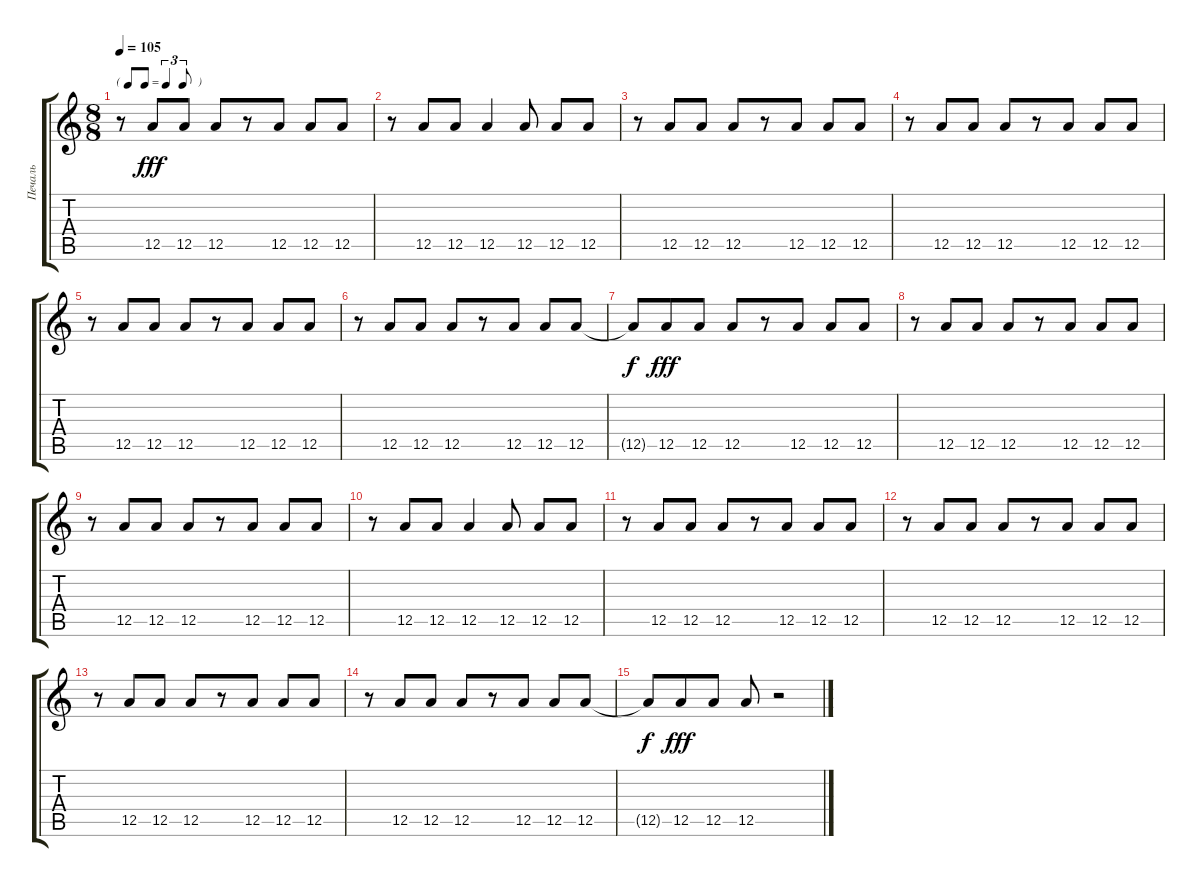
\track ("Печаль" "Печаль") {instrument electricguitarmuted}
\staff {score tabs}
\tuning (E4 B3 G3 D3 A2 E2) {hide}
\ts (8 8)
\tf triplet8th
\tempo 105
\clef g2
\ks c
r.8{dy fff} 12.5.8 12.5.8 12.5.8 r.8 12.5.8 12.5.8 12.5.8 |
r.8 12.5.8 12.5.8 12.5.4 12.5.8 12.5.8 12.5.8 |
r.8 12.5.8 12.5.8 12.5.8 r.8 12.5.8 12.5.8 12.5.8 |
r.8 12.5.8 12.5.8 12.5.8 r.8 12.5.8 12.5.8 12.5.8 |
r.8 12.5.8 12.5.8 12.5.8 r.8 12.5.8 12.5.8 12.5.8 |
r.8 12.5.8 12.5.8 12.5.8{volume 13} r.8 12.5.8 12.5.8 12.5.8{volume 13} |
12.5{t}.8{dy f} 12.5.8{dy fff volume 13} 12.5.8{volume 13} 12.5.8{volume 12} r.8 12.5.8{volume 12} 12.5.8{volume 12} 12.5.8{volume 12} |
r.8 12.5.8{volume 12} 12.5.8{volume 11} 12.5.8 r.8 12.5.8{volume 11} 12.5.8{volume 10} 12.5.8{volume 10} |
r.8 12.5.8{volume 10} 12.5.8 12.5.8{volume 10} r.8 12.5.8{volume 10} 12.5.8{volume 10} 12.5.8{volume 9} |
r.8 12.5.8{volume 9} 12.5.8{volume 8} 12.5.4 12.5.8 12.5.8{volume 8} 12.5.8{volume 8} |
r.8 12.5.8{volume 8} 12.5.8{volume 8} 12.5.8{volume 8} r.8 12.5.8{volume 7} 12.5.8{volume 7} 12.5.8{volume 7} |
r.8 12.5.8{volume 7} 12.5.8{volume 6} 12.5.8{volume 6} r.8 12.5.8{volume 6} 12.5.8{volume 6} 12.5.8{volume 5} |
r.8 12.5.8{volume 5} 12.5.8{volume 5} 12.5.8{volume 4} r.8 12.5.8{volume 4} 12.5.8{volume 4} 12.5.8{volume 4} |
r.8 12.5.8{volume 3} 12.5.8{volume 3} 12.5.8{volume 3} r.8 12.5.8{volume 3} 12.5.8{volume 2} 12.5.8{volume 2} |
12.5{t}.8{dy f} 12.5.8{dy fff volume 2} 12.5.8{volume 1} 12.5.8{volume 0} r.2
